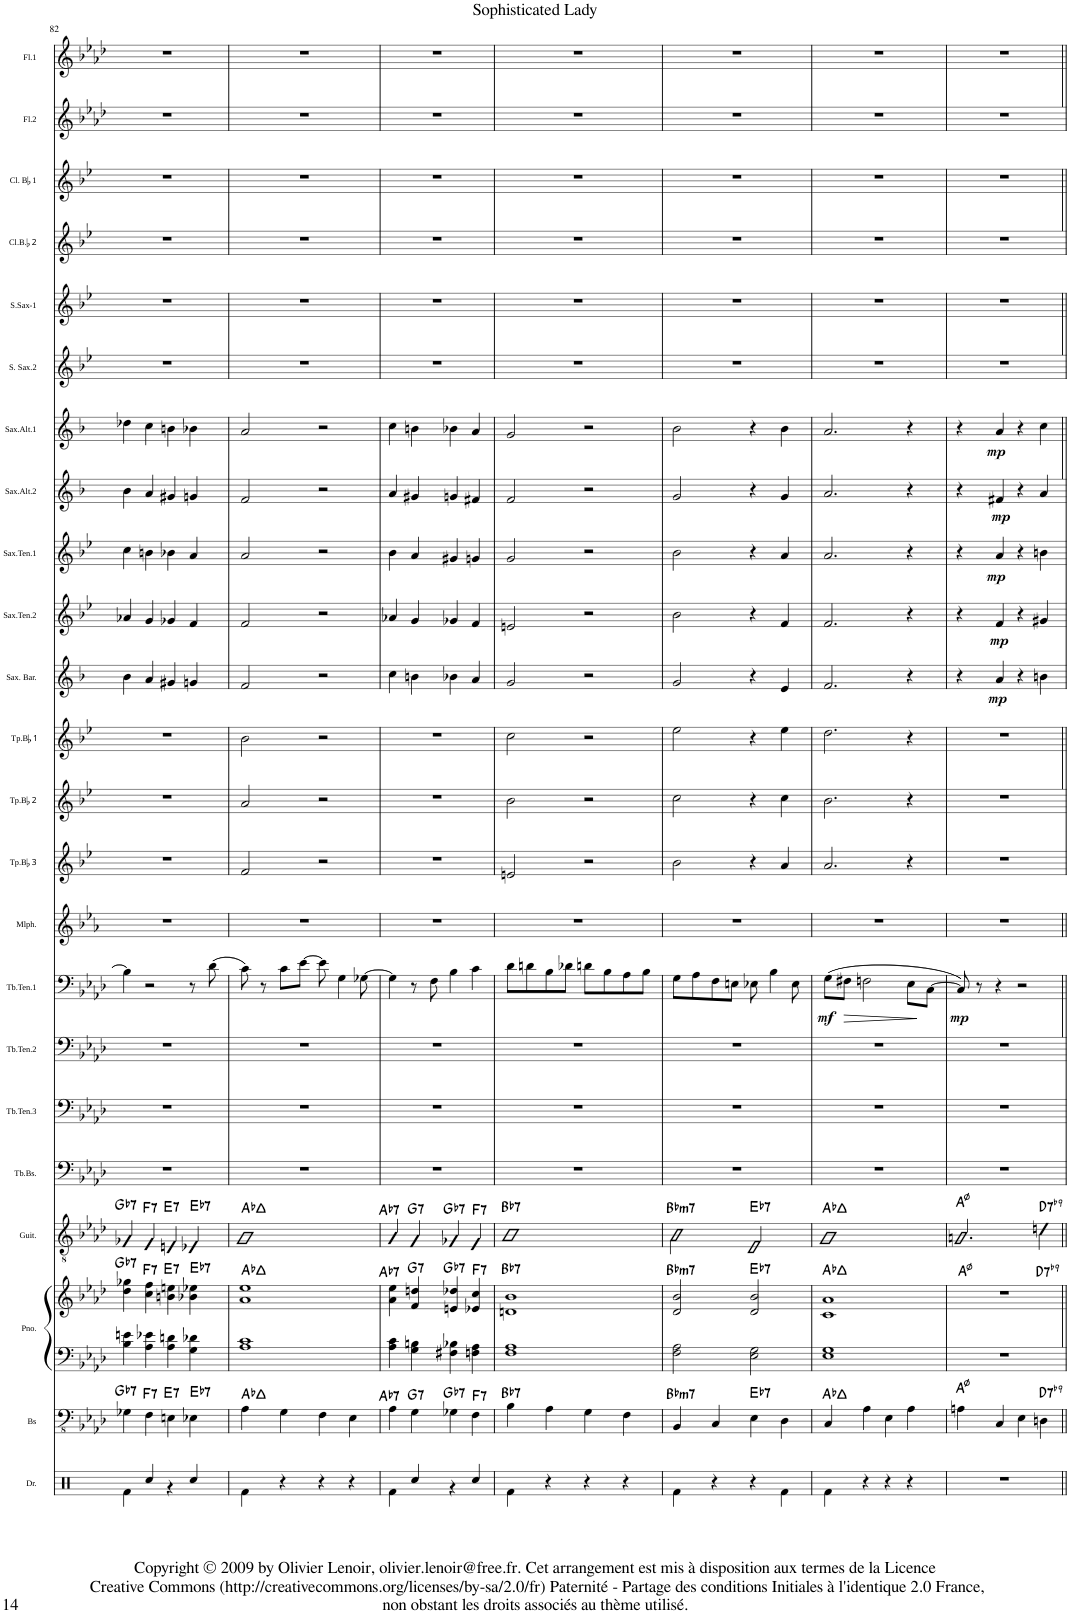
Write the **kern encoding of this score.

**kern	**kern	**harte	**kern	**kern	**harte	**kern	**harte	**kern	**kern	**kern	**kern	**dynam	**kern	**kern	**kern	**kern	**kern	**dynam	**kern	**dynam	**kern	**dynam	**kern	**dynam	**kern	**dynam	**kern	**kern	**kern	**kern	**kern	**kern
*part23	*part22	*part22	*part21	*part21	*part21	*part20	*part20	*part19	*part18	*part17	*part16	*part16	*part15	*part14	*part13	*part12	*part11	*part11	*part10	*part10	*part9	*part9	*part8	*part8	*part7	*part7	*part6	*part5	*part4	*part3	*part2	*part1
*staff24	*staff23	*	*staff22	*staff21	*	*staff20	*	*staff19	*staff18	*staff17	*staff16	*staff16	*staff15	*staff14	*staff13	*staff12	*staff11	*staff11	*staff10	*staff10	*staff9	*staff9	*staff8	*staff8	*staff7	*staff7	*staff6	*staff5	*staff4	*staff3	*staff2	*staff1
*I"Drums	*I"Bass	*	*I"Piano	*	*	*I"Guitar	*	*I"Trombone Basse	*I"Trombone Ténor 3	*I"Trombone Ténor 2	*I"Trombone Ténor 1	*	*I"Mellophone en Fa	*I"Trompette BaccidentalFlat 3	*I"Trompette BaccidentalFlat 2	*I"Trompette BaccidentalFlat 1	*I"Saxophone Baryton	*	*I"Saxophone Ténor 2	*	*I"Saxophone Ténor 1	*	*I"Saxophone Alto 2	*	*I"Saxophone Alto 1	*	*I"Saxophone Soprano 2	*I"Saxophone Soprano 1	*I"Clarinette BaccidentalFlat 2	*I"Clarinette BaccidentalFlat 1	*I"Flûte 2	*I"Flûte 1
*I'Dr.	*I'Bs	*	*I'Pno.	*	*	*I'Guit.	*	*I'Tb.Bs.	*	*	*	*	*I'Mlph.	*I'Tp.BaccidentalFlat 3	*I'Tp.BaccidentalFlat 2	*I'Tp.BaccidentalFlat 1	*I'Sax. Bar.	*	*	*	*	*	*I'Sax.Alt.2	*	*I'Sax.Alt.1	*	*	*	*I'Cl.B.accidentalFlat 2	*I'Cl. BaccidentalFlat 1	*I'Fl.2	*I'Fl.1
!!LO:PB:g=z
*clefX	*clefFv4	*	*clefF4	*clefG2	*	*clefGv2	*	*clefF4	*clefF4	*clefF4	*clefF4	*	*clefG2	*clefG2	*clefG2	*clefG2	*clefG2	*	*clefG2	*	*clefG2	*	*clefG2	*	*clefG2	*	*clefG2	*clefG2	*clefG2	*clefG2	*clefG2	*clefG2
*	*	*	*	*	*	*	*	*	*	*	*	*	*Trd4c7	*Trd1c2	*Trd1c2	*Trd1c2	*Trd12c21	*	*Trd8c14	*	*Trd8c14	*	*Trd5c9	*	*Trd5c9	*	*Trd1c2	*Trd1c2	*Trd1c2	*Trd1c2	*	*
*k[]	*k[b-e-a-d-]	*	*k[b-e-a-d-]	*k[b-e-a-d-]	*	*k[b-e-a-d-]	*	*k[b-e-a-d-]	*k[b-e-a-d-]	*k[b-e-a-d-]	*k[b-e-a-d-]	*	*k[b-e-a-]	*k[b-e-]	*k[b-e-]	*k[b-e-]	*k[b-]	*	*k[b-e-]	*	*k[b-e-]	*	*k[b-]	*	*k[b-]	*	*k[b-e-]	*k[b-e-]	*k[b-e-]	*k[b-e-]	*k[b-e-a-d-]	*k[b-e-a-d-]
*M4/4	*M4/4	*	*M4/4	*M4/4	*	*M4/4	*	*M4/4	*M4/4	*M4/4	*M4/4	*	*M4/4	*M4/4	*M4/4	*M4/4	*M4/4	*	*M4/4	*	*M4/4	*	*M4/4	*	*M4/4	*	*M4/4	*M4/4	*M4/4	*M4/4	*M4/4	*M4/4
=82	=82	=82	=82	=82	=82	=82	=82	=82	=82	=82	=82	=82	=82	=82	=82	=82	=82	=82	=82	=82	=82	=82	=82	=82	=82	=82	=82	=82	=82	=82	=82	=82
*^	*	*	*	*	*	*	*	*	*	*	*	*	*	*	*	*	*	*	*	*	*	*	*	*	*	*	*	*	*	*	*	*
*	*^	*	*	*	*	*	*	*	*	*	*	*	*	*	*	*	*	*	*	*	*	*	*	*	*	*	*	*	*	*	*	*	*
!	!	!	!	!LO:H:kt=7	!	!	!LO:H:kt=7	!	!LO:H:kt=7	!	!	!	!	!	!	!	!	!	!	!	!	!	!	!	!	!	!	!	!	!	!	!	!	!
4ryy	4ryy	4Rf\	4GG-X\	Gb:7	4B-\ 4en\	4dd-\ 4gg-X\	Gb:7	4G-X/	Gb:7	1r	1r	1r	4B-\]	.	1r	1r	1r	1r	4b-\	.	4a-X/	.	4cc\	.	4b-\	.	4dd-X\	.	1r	1r	1r	1r	1r	1r
!	!	!	!	!LO:H:kt=7	!	!	!LO:H:kt=7	!	!LO:H:kt=7	!	!	!	!	!	!	!	!	!	!	!	!	!	!	!	!	!	!	!	!	!	!	!	!	!
4ryy	4Rcc/	2.ryy	4FF\	F:7	4A-\ 4e-X\	4cc\ 4ff\	F:7	4F/	F:7	.	.	.	2r	.	.	.	.	.	4a/	.	4g/	.	4bn\	.	4a/	.	4cc\	.	.	.	.	.	.	.
!	!	!	!	!LO:H:kt=7	!	!	!LO:H:kt=7	!	!LO:H:kt=7	!	!	!	!	!	!	!	!	!	!	!	!	!	!	!	!	!	!	!	!	!	!	!	!	!
4ryy	4r	.	4EEn\	E:7	4A-\ 4dn\	4bn\ 4een\	E:7	4En/	E:7	.	.	.	.	.	.	.	.	.	4g#X/	.	4g-X/	.	4b-X\	.	4g#X/	.	4bn\	.	.	.	.	.	.	.
!	!	!	!	!LO:H:kt=7	!	!	!LO:H:kt=7	!	!LO:H:kt=7	!	!	!	!	!	!	!	!	!	!	!	!	!	!	!	!	!	!	!	!	!	!	!	!	!
4ryy	4Rcc/	.	4EE-X\	Eb:7	4G\ 4d-X\	4b-X\ 4ee-X\	Eb:7	4E-X/	Eb:7	.	.	.	8r	.	.	.	.	.	4gn/	.	4f/	.	4a/	.	4gn/	.	4b-X\	.	.	.	.	.	.	.
.	.	.	.	.	.	.	.	.	.	.	.	.	(8d-\	.	.	.	.	.	.	.	.	.	.	.	.	.	.	.	.	.	.	.	.	.
*	*v	*v	*	*	*	*	*	*	*	*	*	*	*	*	*	*	*	*	*	*	*	*	*	*	*	*	*	*	*	*	*	*	*	*
=83	=83	=83	=83	=83	=83	=83	=83	=83	=83	=83	=83	=83	=83	=83	=83	=83	=83	=83	=83	=83	=83	=83	=83	=83	=83	=83	=83	=83	=83	=83	=83	=83	=83
4ryy	4Rf\	4AA-\	Ab:maj	1A- 1c	1a- 1ee-	Ab:maj	1A-	Ab:maj	1r	1r	1r	8c\)	.	1r	2f/	2a/	2b-\	2f/	.	2f/	.	2a/	.	2f/	.	2a/	.	1r	1r	1r	1r	1r	1r
.	.	.	.	.	.	.	.	.	.	.	.	8r	.	.	.	.	.	.	.	.	.	.	.	.	.	.	.	.	.	.	.	.	.
4r	2.ryy	4GG\	.	.	.	.	.	.	.	.	.	8c\L	.	.	.	.	.	.	.	.	.	.	.	.	.	.	.	.	.	.	.	.	.
.	.	.	.	.	.	.	.	.	.	.	.	[8e-\J	.	.	.	.	.	.	.	.	.	.	.	.	.	.	.	.	.	.	.	.	.
4r	.	4FF\	.	.	.	.	.	.	.	.	.	8e-\]	.	.	2r	2r	2r	2r	.	2r	.	2r	.	2r	.	2r	.	.	.	.	.	.	.
.	.	.	.	.	.	.	.	.	.	.	.	4G\	.	.	.	.	.	.	.	.	.	.	.	.	.	.	.	.	.	.	.	.	.
4r	.	4EE-\	.	.	.	.	.	.	.	.	.	.	.	.	.	.	.	.	.	.	.	.	.	.	.	.	.	.	.	.	.	.	.
.	.	.	.	.	.	.	.	.	.	.	.	[8G-X\	.	.	.	.	.	.	.	.	.	.	.	.	.	.	.	.	.	.	.	.	.
=84	=84	=84	=84	=84	=84	=84	=84	=84	=84	=84	=84	=84	=84	=84	=84	=84	=84	=84	=84	=84	=84	=84	=84	=84	=84	=84	=84	=84	=84	=84	=84	=84	=84
*	*^	*	*	*	*	*	*	*	*	*	*	*	*	*	*	*	*	*	*	*	*	*	*	*	*	*	*	*	*	*	*	*	*
!	!	!	!	!LO:H:kt=7	!	!	!LO:H:kt=7	!	!LO:H:kt=7	!	!	!	!	!	!	!	!	!	!	!	!	!	!	!	!	!	!	!	!	!	!	!	!	!
4ryy	4ryy	4Rf\	4AA-\	Ab:7	4A-\ 4c\	4a-\ 4ee-\	Ab:7	4A-/	Ab:7	1r	1r	1r	4G-\]	.	1r	1r	1r	1r	4cc\	.	4a-X/	.	4b-\	.	4a/	.	4cc\	.	1r	1r	1r	1r	1r	1r
!	!	!	!	!LO:H:kt=7	!	!	!LO:H:kt=7	!	!LO:H:kt=7	!	!	!	!	!	!	!	!	!	!	!	!	!	!	!	!	!	!	!	!	!	!	!	!	!
4ryy	4Rcc/	2.ryy	4GG\	G:7	4G\ 4Bn\	4f/ 4ddn/	G:7	4G/	G:7	.	.	.	8r	.	.	.	.	.	4bn\	.	4g/	.	4a/	.	4g#X/	.	4bn\	.	.	.	.	.	.	.
.	.	.	.	.	.	.	.	.	.	.	.	.	8F\	.	.	.	.	.	.	.	.	.	.	.	.	.	.	.	.	.	.	.	.	.
!	!	!	!	!LO:H:kt=7	!	!	!LO:H:kt=7	!	!LO:H:kt=7	!	!	!	!	!	!	!	!	!	!	!	!	!	!	!	!	!	!	!	!	!	!	!	!	!
4ryy	4r	.	4GG-X\	Gb:7	4F#X\ 4B-X\	4en/ 4dd-X/	Gb:7	4G-X/	Gb:7	.	.	.	4B-\	.	.	.	.	.	4b-X\	.	4g-X/	.	4g#X/	.	4gn/	.	4b-X\	.	.	.	.	.	.	.
!	!	!	!	!LO:H:kt=7	!	!	!LO:H:kt=7	!	!LO:H:kt=7	!	!	!	!	!	!	!	!	!	!	!	!	!	!	!	!	!	!	!	!	!	!	!	!	!
4ryy	4Rcc/	.	4FF\	F:7	4Fn\ 4A-\	4e-X/ 4cc/	F:7	4F/	F:7	.	.	.	4c\	.	.	.	.	.	4a/	.	4f/	.	4gn/	.	4f#X/	.	4a/	.	.	.	.	.	.	.
*	*v	*v	*	*	*	*	*	*	*	*	*	*	*	*	*	*	*	*	*	*	*	*	*	*	*	*	*	*	*	*	*	*	*	*
=85	=85	=85	=85	=85	=85	=85	=85	=85	=85	=85	=85	=85	=85	=85	=85	=85	=85	=85	=85	=85	=85	=85	=85	=85	=85	=85	=85	=85	=85	=85	=85	=85	=85
!	!	!	!LO:H:kt=7	!	!	!LO:H:kt=7	!	!LO:H:kt=7	!	!	!	!	!	!	!	!	!	!	!	!	!	!	!	!	!	!	!	!	!	!	!	!	!
4ryy	4Rf\	4BB-\	Bb:7	1F 1A-	1dn 1b-	Bb:7	1B-	Bb:7	1r	1r	1r	8d-\L	.	1r	2en/	2b-\	2cc\	2g/	.	2en/	.	2g/	.	2f/	.	2g/	.	1r	1r	1r	1r	1r	1r
.	.	.	.	.	.	.	.	.	.	.	.	8dn\	.	.	.	.	.	.	.	.	.	.	.	.	.	.	.	.	.	.	.	.	.
4r	2.ryy	4AA-\	.	.	.	.	.	.	.	.	.	8B-\	.	.	.	.	.	.	.	.	.	.	.	.	.	.	.	.	.	.	.	.	.
.	.	.	.	.	.	.	.	.	.	.	.	8d-X\J	.	.	.	.	.	.	.	.	.	.	.	.	.	.	.	.	.	.	.	.	.
4r	.	4GG\	.	.	.	.	.	.	.	.	.	8dn\L	.	.	2r	2r	2r	2r	.	2r	.	2r	.	2r	.	2r	.	.	.	.	.	.	.
.	.	.	.	.	.	.	.	.	.	.	.	8B-\	.	.	.	.	.	.	.	.	.	.	.	.	.	.	.	.	.	.	.	.	.
4r	.	4FF\	.	.	.	.	.	.	.	.	.	8A-\	.	.	.	.	.	.	.	.	.	.	.	.	.	.	.	.	.	.	.	.	.
.	.	.	.	.	.	.	.	.	.	.	.	8B-\J	.	.	.	.	.	.	.	.	.	.	.	.	.	.	.	.	.	.	.	.	.
=86	=86	=86	=86	=86	=86	=86	=86	=86	=86	=86	=86	=86	=86	=86	=86	=86	=86	=86	=86	=86	=86	=86	=86	=86	=86	=86	=86	=86	=86	=86	=86	=86	=86
*	*^	*	*	*	*	*	*	*	*	*	*	*	*	*	*	*	*	*	*	*	*	*	*	*	*	*	*	*	*	*	*	*	*
!	!	!	!	!LO:H:kt=m7	!	!	!LO:H:kt=m7	!	!LO:H:kt=m7	!	!	!	!	!	!	!	!	!	!	!	!	!	!	!	!	!	!	!	!	!	!	!	!	!
4ryy	2.ryy	4Rf\	4BBB-/	Bb:min7	2F\ 2A-\	2d-/ 2b-/	Bb:min7	2B-\	Bb:min7	1r	1r	1r	8G\L	.	1r	2b-\	2cc\	2ee-\	2g/	.	2b-\	.	2b-\	.	2g/	.	2b-\	.	1r	1r	1r	1r	1r	1r
.	.	.	.	.	.	.	.	.	.	.	.	.	8A-\	.	.	.	.	.	.	.	.	.	.	.	.	.	.	.	.	.	.	.	.	.
4r	.	2.ryy	4CC/	.	.	.	.	.	.	.	.	.	8F\	.	.	.	.	.	.	.	.	.	.	.	.	.	.	.	.	.	.	.	.	.
.	.	.	.	.	.	.	.	.	.	.	.	.	8En\J	.	.	.	.	.	.	.	.	.	.	.	.	.	.	.	.	.	.	.	.	.
!	!	!	!	!LO:H:kt=7	!	!	!LO:H:kt=7	!	!LO:H:kt=7	!	!	!	!	!	!	!	!	!	!	!	!	!	!	!	!	!	!	!	!	!	!	!	!	!
4r	.	.	4EE-\	Eb:7	2E-\ 2G\	2d-/ 2b-/	Eb:7	2E-/	Eb:7	.	.	.	8E-X\	.	.	4r	4r	4r	4r	.	4r	.	4r	.	4r	.	4r	.	.	.	.	.	.	.
.	.	.	.	.	.	.	.	.	.	.	.	.	4B-\	.	.	.	.	.	.	.	.	.	.	.	.	.	.	.	.	.	.	.	.	.
4ryy	4Rf\	.	4DD-\	.	.	.	.	.	.	.	.	.	.	.	.	4a/	4cc\	4ee-\	4e/	.	4f/	.	4a/	.	4g/	.	4b-\	.	.	.	.	.	.	.
.	.	.	.	.	.	.	.	.	.	.	.	.	8E-\	.	.	.	.	.	.	.	.	.	.	.	.	.	.	.	.	.	.	.	.	.
*	*v	*v	*	*	*	*	*	*	*	*	*	*	*	*	*	*	*	*	*	*	*	*	*	*	*	*	*	*	*	*	*	*	*	*
=87	=87	=87	=87	=87	=87	=87	=87	=87	=87	=87	=87	=87	=87	=87	=87	=87	=87	=87	=87	=87	=87	=87	=87	=87	=87	=87	=87	=87	=87	=87	=87	=87	=87
!	!	!	!	!	!	!	!	!	!	!	!	!	!LO:DY:b	!	!	!	!	!	!	!	!	!	!	!	!	!	!	!	!	!	!	!	!
4ryy	4Rf\	4CC/	Ab:maj	1E- 1G	1c 1a-	Ab:maj	1A-	Ab:maj	1r	1r	1r	(8G\L	mf	1r	2.a/	2.b-\	2.dd\	2.f/	.	2.f/	.	2.a/	.	2.a/	.	2.a/	.	1r	1r	1r	1r	1r	1r
!	!	!	!	!	!	!	!	!	!	!	!	!	!LO:HP:b	!	!	!	!	!	!	!	!	!	!	!	!	!	!	!	!	!	!	!	!
.	.	.	.	.	.	.	.	.	.	.	.	8F#X\J	>	.	.	.	.	.	.	.	.	.	.	.	.	.	.	.	.	.	.	.	.
4r	2.ryy	4AA-\	.	.	.	.	.	.	.	.	.	2Fn\	.	.	.	.	.	.	.	.	.	.	.	.	.	.	.	.	.	.	.	.	.
4r	.	4EE-\	.	.	.	.	.	.	.	.	.	.	.	.	.	.	.	.	.	.	.	.	.	.	.	.	.	.	.	.	.	.	.
4r	.	4AA-\	.	.	.	.	.	.	.	.	.	8E-\L	.	.	4r	4r	4r	4r	.	4r	.	4r	.	4r	.	4r	.	.	.	.	.	.	.
.	.	.	.	.	.	.	.	.	.	.	.	[8C\J	]	.	.	.	.	.	.	.	.	.	.	.	.	.	.	.	.	.	.	.	.
*v	*v	*	*	*	*	*	*	*	*	*	*	*	*	*	*	*	*	*	*	*	*	*	*	*	*	*	*	*	*	*	*	*	*
=88	=88	=88	=88	=88	=88	=88	=88	=88	=88	=88	=88	=88	=88	=88	=88	=88	=88	=88	=88	=88	=88	=88	=88	=88	=88	=88	=88	=88	=88	=88	=88	=88
!	!	!	!	!	!	!	!	!	!	!	!	!LO:DY:b	!	!	!	!	!	!	!	!	!	!	!	!	!	!	!	!	!	!	!	!
*	*	*	*	*^	*	*	*	*	*	*	*	*	*	*	*	*	*	*	*	*	*	*	*	*	*	*	*	*	*	*	*	*
1r	4AAn\	A:hdim7	1r	1r	2ryy	A:hdim7	2.An/	A:hdim7	1r	1r	1r	8C/])	mp	1r	1r	1r	1r	4r	.	4r	.	4r	.	4r	.	4r	.	1r	1r	1r	1r	1r	1r
.	.	.	.	.	.	.	.	.	.	.	.	8r	.	.	.	.	.	.	.	.	.	.	.	.	.	.	.	.	.	.	.	.	.
!	!	!	!	!	!	!	!	!	!	!	!	!	!	!	!	!	!	!	!LO:DY:b	!	!LO:DY:b	!	!LO:DY:b	!	!LO:DY:b	!	!LO:DY:b	!	!	!	!	!	!
.	4CC/	.	.	.	.	.	.	.	.	.	.	4r	.	.	.	.	.	4a/	mp	4f/	mp	4a/	mp	4f#X/	mp	4a/	mp	.	.	.	.	.	.
!	!	!	!	!	!	!LO:H:kt=7	!	!	!	!	!	!	!	!	!	!	!	!	!	!	!	!	!	!	!	!	!	!	!	!	!	!	!
.	4EE-\	.	.	.	2ryy	D:7(b9)	.	.	.	.	.	2r	.	.	.	.	.	4r	.	4r	.	4r	.	4r	.	4r	.	.	.	.	.	.	.
!	!	!LO:H:kt=7	!	!	!	!	!	!LO:H:kt=7	!	!	!	!	!	!	!	!	!	!	!	!	!	!	!	!	!	!	!	!	!	!	!	!	!
.	4DDn\	D:7(b9)	.	.	.	.	4dn\	D:7(b9)	.	.	.	.	.	.	.	.	.	4bn\	.	4g#X/	.	4bn\	.	4a/	.	4cc\	.	.	.	.	.	.	.
*	*	*	*	*v	*v	*	*	*	*	*	*	*	*	*	*	*	*	*	*	*	*	*	*	*	*	*	*	*	*	*	*	*	*
=||	=||	=||	=||	=||	=||	=||	=||	=||	=||	=||	=||	=||	=||	=||	=||	=||	=||	=||	=||	=||	=||	=||	=||	=||	=||	=||	=||	=||	=||	=||	=||	=||
*-	*-	*-	*-	*-	*-	*-	*-	*-	*-	*-	*-	*-	*-	*-	*-	*-	*-	*-	*-	*-	*-	*-	*-	*-	*-	*-	*-	*-	*-	*-	*-	*-
